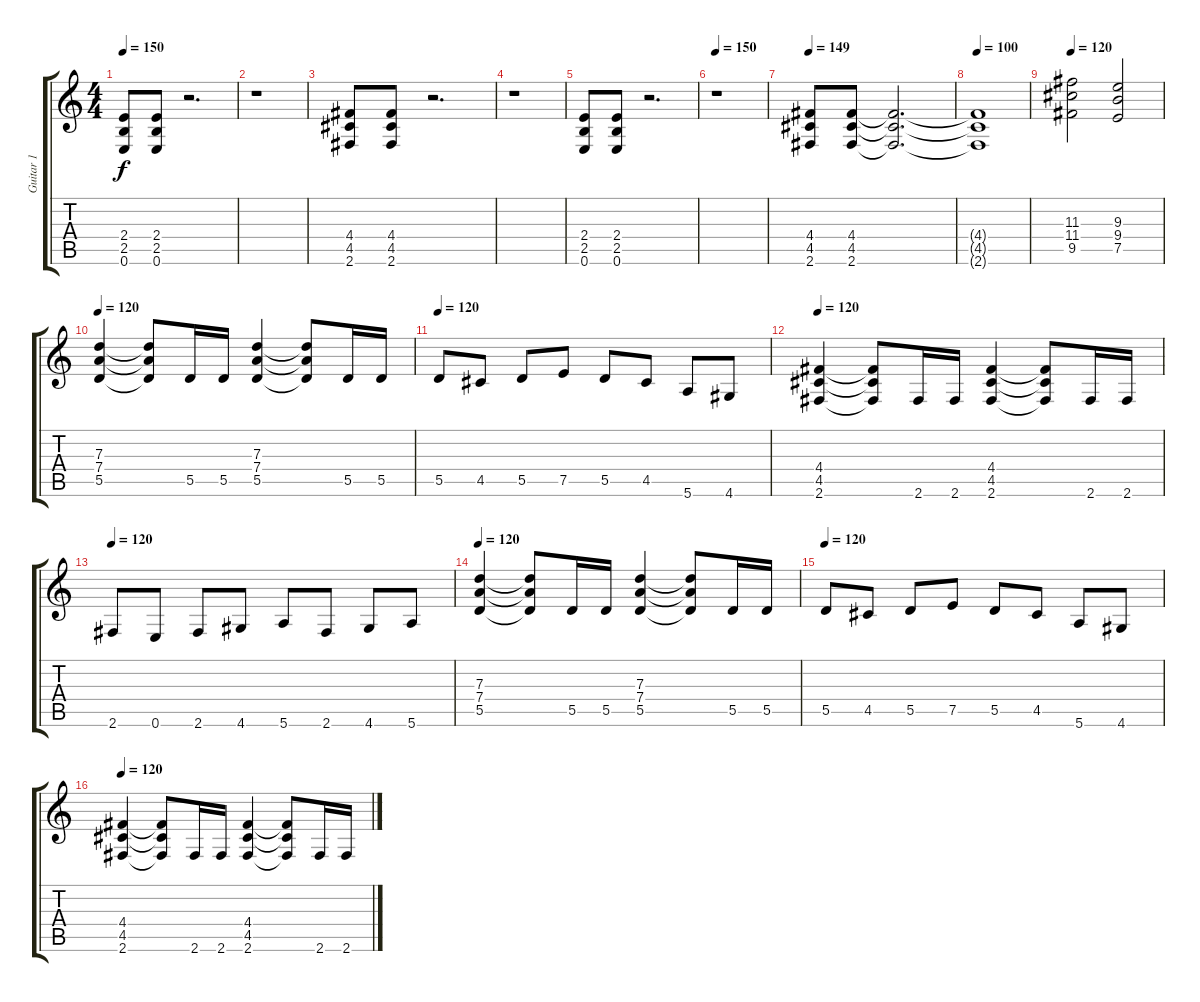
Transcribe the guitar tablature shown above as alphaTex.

\track ("Guitar 1" "Guitar 1") {instrument overdrivenguitar}
\staff {score tabs}
\tuning (E4 B3 G3 D3 A2 E2) {hide}
\ts (4 4)
\tempo 150
\clef g2
\ks c
(2.4 2.5 0.6).8{dy f} (2.4 2.5 0.6).8 r.2{d} |
r.1 |
(4.4 4.5 2.6).8 (4.4 4.5 2.6).8 r.2{d} |
r.1 |
(2.4 2.5 0.6).8 (2.4 2.5 0.6).8 r.2{d} |
\tempo 150
r.1 |
\tempo 149
(4.4 4.5 2.6).8 (4.4 4.5 2.6).8 (4.4{t} 4.5{t} 2.6{t}).2{d} |
\tempo 100
(4.4{t} 4.5{t} 2.6{t}).1 |
\tempo 120
(11.3 11.4 9.5).2 (9.3 9.4 7.5).2 |
\tempo 120
(7.3 7.4 5.5).4 (7.3{t} 7.4{t} 5.5{t}).8 5.5.16 5.5.16 (7.3 7.4 5.5).4 (7.3{t} 7.4{t} 5.5{t}).8 5.5.16 5.5.16 |
\tempo 120
5.5.8 4.5.8 5.5.8 7.5.8 5.5.8 4.5.8 5.6.8 4.6.8 |
\tempo 120
(4.4 4.5 2.6).4 (4.4{t} 4.5{t} 2.6{t}).8 2.6.16 2.6.16 (4.4 4.5 2.6).4 (4.4{t} 4.5{t} 2.6{t}).8 2.6.16 2.6.16 |
\tempo 120
2.6.8 0.6.8 2.6.8 4.6.8 5.6.8 2.6.8 4.6.8 5.6.8 |
\tempo 120
(7.3 7.4 5.5).4 (7.3{t} 7.4{t} 5.5{t}).8 5.5.16 5.5.16 (7.3 7.4 5.5).4 (7.3{t} 7.4{t} 5.5{t}).8 5.5.16 5.5.16 |
\tempo 120
5.5.8 4.5.8 5.5.8 7.5.8 5.5.8 4.5.8 5.6.8 4.6.8 |
\tempo 120
(4.4 4.5 2.6).4 (4.4{t} 4.5{t} 2.6{t}).8 2.6.16 2.6.16 (4.4 4.5 2.6).4 (4.4{t} 4.5{t} 2.6{t}).8 2.6.16 2.6.16
